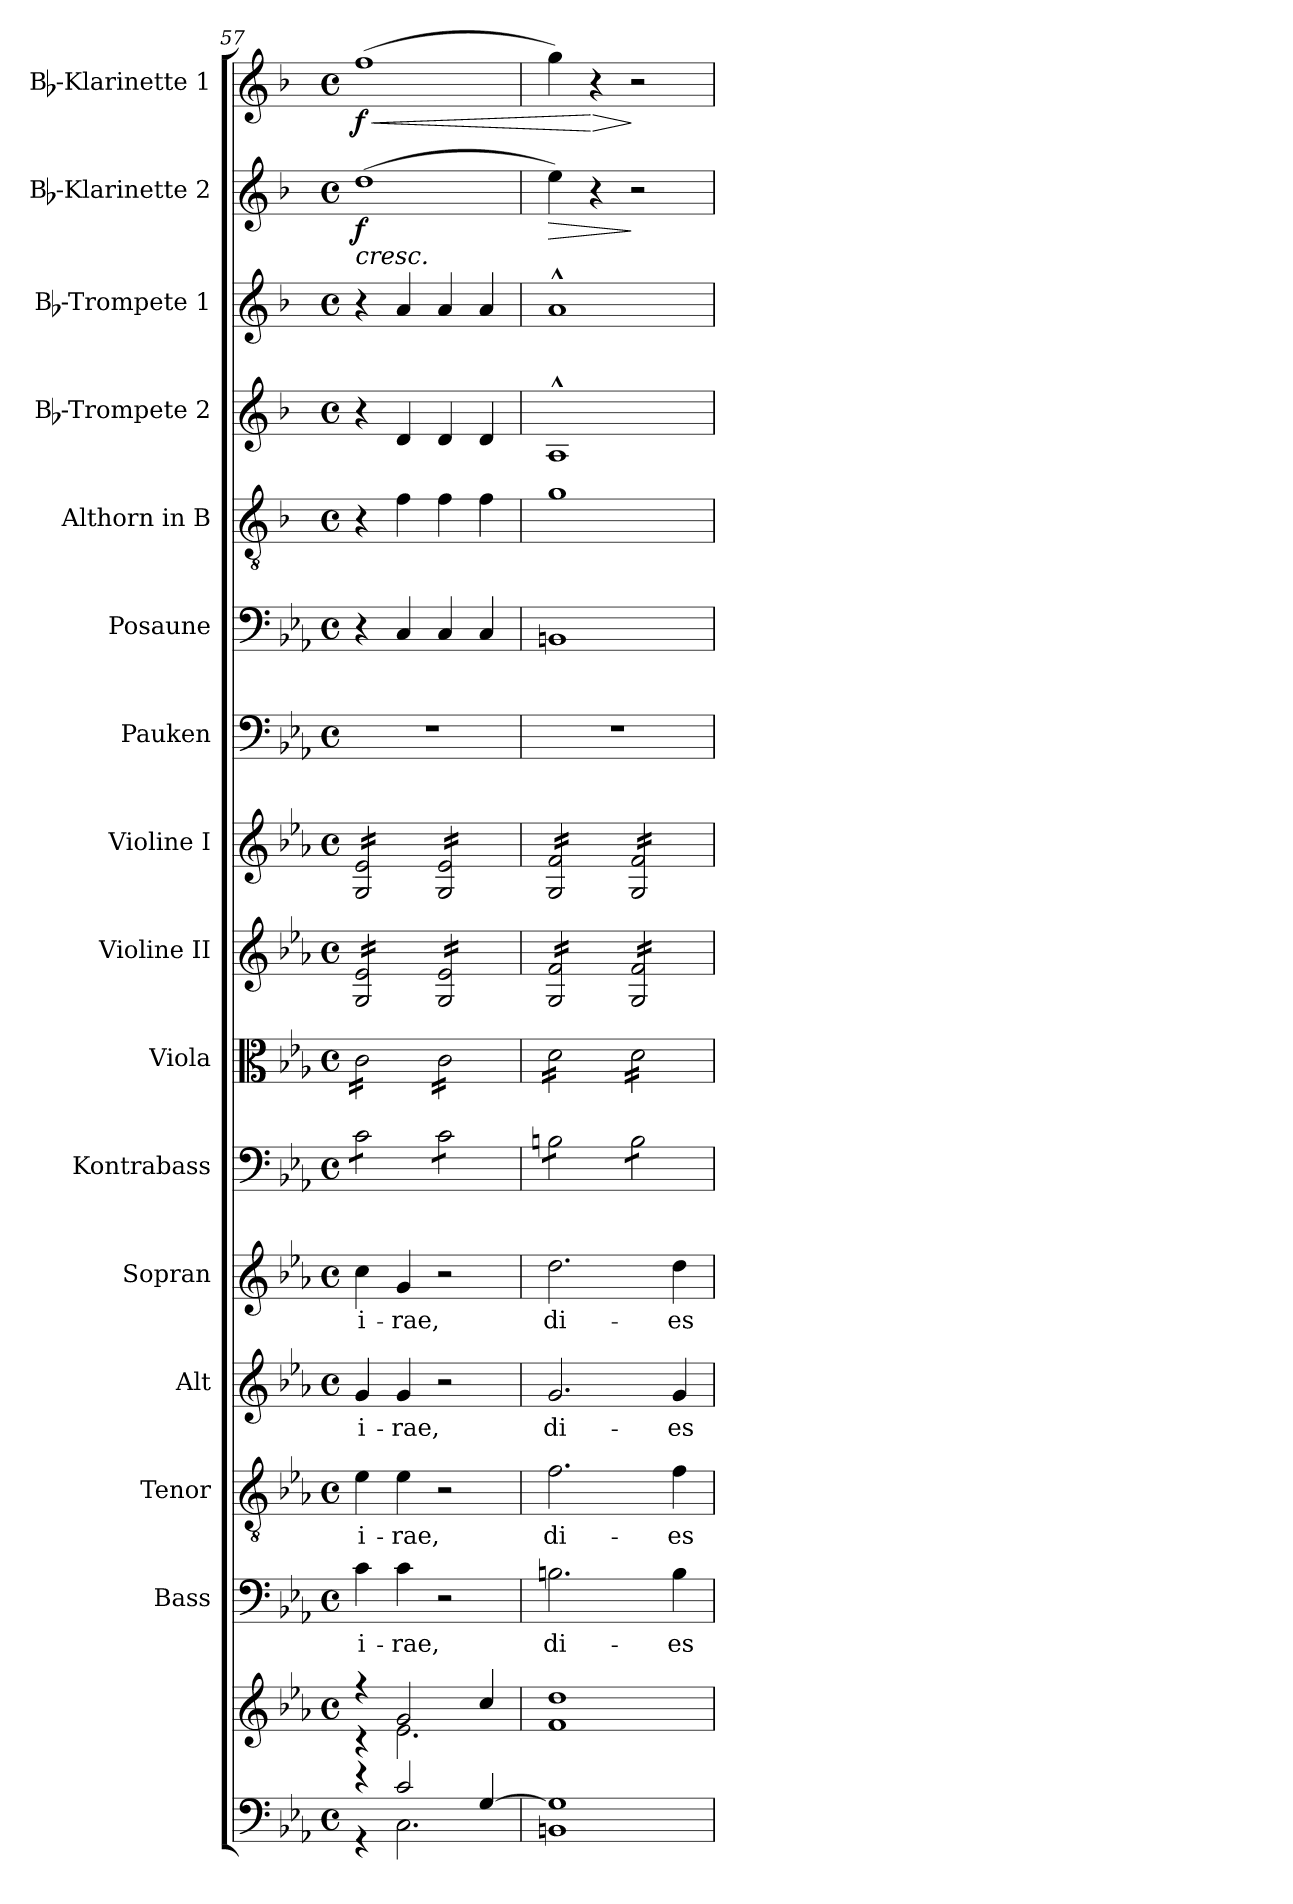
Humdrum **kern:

**kern	**kern	**kern	**text	**kern	**text	**kern	**text	**kern	**text	**kern	**kern	**kern	**kern	**kern	**kern	**kern	**kern	**kern	**kern	**dynam	**kern	**dynam
*part16	*part16	*part15	*part15	*part14	*part14	*part13	*part13	*part12	*part12	*part11	*part10	*part9	*part8	*part7	*part6	*part5	*part4	*part3	*part2	*part2	*part1	*part1
*staff17	*staff16	*staff15	*staff15	*staff14	*staff14	*staff13	*staff13	*staff12	*staff12	*staff11	*staff10	*staff9	*staff8	*staff7	*staff6	*staff5	*staff4	*staff3	*staff2	*staff2	*staff1	*staff1
*	*	*I"Bass	*	*I"Tenor	*	*I"Alt	*	*I"Sopran	*	*I"Kontrabass	*I"Viola	*I"Violine II	*I"Violine I	*I"Pauken	*I"Posaune	*I"Althorn in B	*I"Bb-Trompete 2	*I"Bb-Trompete 1	*I"Bb-Klarinette 2	*	*I"Bb-Klarinette 1	*
*	*	*I'B.	*	*I'T.	*	*I'A.	*	*I'S.	*	*I'Kb.	*I'Vla.	*I'Vl. II	*I'Vl. I	*I'Pk.	*I'Pos.	*	*I'Bb Trp. 2	*I'Bb Trp. 1	*I'Bb Kl. 2	*	*I'Bb Kl. 1	*
*clefF4	*clefG2	*clefF4	*	*clefGv2	*	*clefG2	*	*clefG2	*	*clefF4	*clefC3	*clefG2	*clefG2	*clefF4	*clefF4	*clefGv2	*clefG2	*clefG2	*clefG2	*	*clefG2	*
*	*	*	*	*	*	*	*	*	*	*ITrd7c12	*	*	*	*	*	*ITrd1c2	*ITrd1c2	*ITrd1c2	*ITrd1c2	*	*ITrd1c2	*
*k[b-e-a-]	*k[b-e-a-]	*k[b-e-a-]	*	*k[b-e-a-]	*	*k[b-e-a-]	*	*k[b-e-a-]	*	*k[b-e-a-]	*k[b-e-a-]	*k[b-e-a-]	*k[b-e-a-]	*k[b-e-a-]	*k[b-e-a-]	*k[b-e-a-]	*k[b-e-a-]	*k[b-e-a-]	*k[b-e-a-]	*	*k[b-e-a-]	*
*E-:	*E-:	*E-:	*	*E-:	*	*E-:	*	*E-:	*	*E-:	*E-:	*E-:	*E-:	*E-:	*E-:	*E-:	*E-:	*E-:	*E-:	*	*E-:	*
*M4/4	*M4/4	*M4/4	*	*M4/4	*	*M4/4	*	*M4/4	*	*M4/4	*M4/4	*M4/4	*M4/4	*M4/4	*M4/4	*M4/4	*M4/4	*M4/4	*M4/4	*	*M4/4	*
*met(c)	*met(c)	*met(c)	*	*met(c)	*	*met(c)	*	*met(c)	*	*met(c)	*met(c)	*met(c)	*met(c)	*met(c)	*met(c)	*met(c)	*met(c)	*met(c)	*met(c)	*	*met(c)	*
=57	=57	=57	=57	=57	=57	=57	=57	=57	=57	=57	=57	=57	=57	=57	=57	=57	=57	=57	=57	=57	=57	=57
*^	*^	*	*	*	*	*	*	*	*	*	*	*	*	*	*	*	*	*	*	*	*	*
!	!	!	!	!	!LO:LY:b	!	!LO:LY:b	!	!LO:LY:b	!	!LO:LY:b	!	!	!	!	!	!	!	!	!	!	!LO:HP:b	!	!LO:HP:b
!	!	!	!	!	!	!	!	!	!	!	!	!	!	!	!	!	!	!	!	!	!	!LO:DY:n=1:b	!	!LO:DY:n=1:b
*	*	*	*	*	*	*	*	*	*	*	*	*tremolo	*	*	*	*	*	*	*	*	*	*	*	*
*	*	*	*	*	*	*	*	*	*	*	*	*	*tremolo	*	*	*	*	*	*	*	*	*	*	*
*	*	*	*	*	*	*	*	*	*	*	*	*	*	*tremolo	*	*	*	*	*	*	*	*	*	*
*	*	*	*	*	*	*	*	*	*	*	*	*	*	*	*tremolo	*	*	*	*	*	*	*	*	*
4r	4r	4r	4r	4c\	i-	4e-\	i-	4g/	i-	4cc\	i-	8C\L	16c\LL	16G/ 16e-/LL	16G/ 16e-/LL	1r	4r	4r	4r	4r	(>1cc	< f	(>1ee-	< f
.	.	.	.	.	.	.	.	.	.	.	.	.	16c\	16G/ 16e-/	16G/ 16e-/	.	.	.	.	.	.	.	.	.
.	.	.	.	.	.	.	.	.	.	.	.	8C\	16c\	16G/ 16e-/	16G/ 16e-/	.	.	.	.	.	.	.	.	.
.	.	.	.	.	.	.	.	.	.	.	.	.	16c\	16G/ 16e-/	16G/ 16e-/	.	.	.	.	.	.	.	.	.
!	!	!	!	!	!LO:LY:b	!	!LO:LY:b	!	!LO:LY:b	!	!LO:LY:b	!	!	!	!	!	!	!	!	!	!	!	!	!
2c/	2.C\	2g/	2.e-\	4c\	-rae,	4e-\	-rae,	4g/	-rae,	4g/	-rae,	8C\	16c\	16G/ 16e-/	16G/ 16e-/	.	4C/	4e-\	4c/	4g/	.	.	.	.
.	.	.	.	.	.	.	.	.	.	.	.	.	16c\	16G/ 16e-/	16G/ 16e-/	.	.	.	.	.	.	.	.	.
.	.	.	.	.	.	.	.	.	.	.	.	8C\J	16c\	16G/ 16e-/	16G/ 16e-/	.	.	.	.	.	.	.	.	.
.	.	.	.	.	.	.	.	.	.	.	.	.	16c\JJ	16G/ 16e-/JJ	16G/ 16e-/JJ	.	.	.	.	.	.	.	.	.
.	.	.	.	2r	.	2r	.	2r	.	2r	.	8C\L	16c\LL	16G/ 16e-/LL	16G/ 16e-/LL	.	4C/	4e-\	4c/	4g/	.	.	.	.
.	.	.	.	.	.	.	.	.	.	.	.	.	16c\	16G/ 16e-/	16G/ 16e-/	.	.	.	.	.	.	.	.	.
.	.	.	.	.	.	.	.	.	.	.	.	8C\	16c\	16G/ 16e-/	16G/ 16e-/	.	.	.	.	.	.	.	.	.
.	.	.	.	.	.	.	.	.	.	.	.	.	16c\	16G/ 16e-/	16G/ 16e-/	.	.	.	.	.	.	.	.	.
[>4G/	.	4cc/	.	.	.	.	.	.	.	.	.	8C\	16c\	16G/ 16e-/	16G/ 16e-/	.	4C/	4e-\	4c/	4g/	.	.	.	.
.	.	.	.	.	.	.	.	.	.	.	.	.	16c\	16G/ 16e-/	16G/ 16e-/	.	.	.	.	.	.	.	.	.
.	.	.	.	.	.	.	.	.	.	.	.	8C\J	16c\	16G/ 16e-/	16G/ 16e-/	.	.	.	.	.	.	.	.	.
.	.	.	.	.	.	.	.	.	.	.	.	.	16c\JJ	16G/ 16e-/JJ	16G/ 16e-/JJ	.	.	.	.	.	.	.	.	.
=58	=58	=58	=58	=58	=58	=58	=58	=58	=58	=58	=58	=58	=58	=58	=58	=58	=58	=58	=58	=58	=58	=58	=58	=58
!	!	!	!	!	!LO:LY:b	!	!LO:LY:b	!	!LO:LY:b	!	!LO:LY:b	!	!	!	!	!	!	!	!	!	!	!LO:HP:b	!	!
1G]	1BBn	1dd	1f	2.Bn\	di-	2.f\	di-	2.g/	di-	2.dd\	di-	8BBn\L	16d\LL	16G/ 16f/LL	16G/ 16f/LL	1r	1BBn	1f	1G^^>	1g^^>	4dd\)	>	4ff\)	.
.	.	.	.	.	.	.	.	.	.	.	.	.	16d\	16G/ 16f/	16G/ 16f/	.	.	.	.	.	.	.	.	.
.	.	.	.	.	.	.	.	.	.	.	.	8BBn\	16d\	16G/ 16f/	16G/ 16f/	.	.	.	.	.	.	.	.	.
.	.	.	.	.	.	.	.	.	.	.	.	.	16d\	16G/ 16f/	16G/ 16f/	.	.	.	.	.	.	.	.	.
!	!	!	!	!	!	!	!	!	!	!	!	!	!	!	!	!	!	!	!	!	!	!	!	!LO:HP:n=1:b
.	.	.	.	.	.	.	.	.	.	.	.	8BBn\	16d\	16G/ 16f/	16G/ 16f/	.	.	.	.	.	4r	[	4r	[ >
.	.	.	.	.	.	.	.	.	.	.	.	.	16d\	16G/ 16f/	16G/ 16f/	.	.	.	.	.	.	.	.	.
.	.	.	.	.	.	.	.	.	.	.	.	8BBn\J	16d\	16G/ 16f/	16G/ 16f/	.	.	.	.	.	.	.	.	.
.	.	.	.	.	.	.	.	.	.	.	.	.	16d\JJ	16G/ 16f/JJ	16G/ 16f/JJ	.	.	.	.	.	.	.	.	.
.	.	.	.	.	.	.	.	.	.	.	.	8BB\L	16d\LL	16G/ 16f/LL	16G/ 16f/LL	.	.	.	.	.	2r	]	2r	]
.	.	.	.	.	.	.	.	.	.	.	.	.	16d\	16G/ 16f/	16G/ 16f/	.	.	.	.	.	.	.	.	.
.	.	.	.	.	.	.	.	.	.	.	.	8BB\	16d\	16G/ 16f/	16G/ 16f/	.	.	.	.	.	.	.	.	.
.	.	.	.	.	.	.	.	.	.	.	.	.	16d\	16G/ 16f/	16G/ 16f/	.	.	.	.	.	.	.	.	.
!	!	!	!	!	!LO:LY:b	!	!LO:LY:b	!	!LO:LY:b	!	!LO:LY:b	!	!	!	!	!	!	!	!	!	!	!	!	!
.	.	.	.	4B\	-es	4f\	-es	4g/	-es	4dd\	-es	8BB\	16d\	16G/ 16f/	16G/ 16f/	.	.	.	.	.	.	.	.	.
.	.	.	.	.	.	.	.	.	.	.	.	.	16d\	16G/ 16f/	16G/ 16f/	.	.	.	.	.	.	.	.	.
.	.	.	.	.	.	.	.	.	.	.	.	8BB\J	16d\	16G/ 16f/	16G/ 16f/	.	.	.	.	.	.	.	.	.
*	*	*	*	*	*	*	*	*	*	*	*	*Xtremolo	*	*	*	*	*	*	*	*	*	*	*	*
.	.	.	.	.	.	.	.	.	.	.	.	.	16d\JJ	16G/ 16f/JJ	16G/ 16f/JJ	.	.	.	.	.	.	.	.	.
*	*	*	*	*	*	*	*	*	*	*	*	*	*	*	*Xtremolo	*	*	*	*	*	*	*	*	*
*	*	*	*	*	*	*	*	*	*	*	*	*	*	*Xtremolo	*	*	*	*	*	*	*	*	*	*
*	*	*	*	*	*	*	*	*	*	*	*	*	*Xtremolo	*	*	*	*	*	*	*	*	*	*	*
*v	*v	*	*	*	*	*	*	*	*	*	*	*	*	*	*	*	*	*	*	*	*	*	*	*
*	*v	*v	*	*	*	*	*	*	*	*	*	*	*	*	*	*	*	*	*	*	*	*	*
=	=	=	=	=	=	=	=	=	=	=	=	=	=	=	=	=	=	=	=	=	=	=
*-	*-	*-	*-	*-	*-	*-	*-	*-	*-	*-	*-	*-	*-	*-	*-	*-	*-	*-	*-	*-	*-	*-
